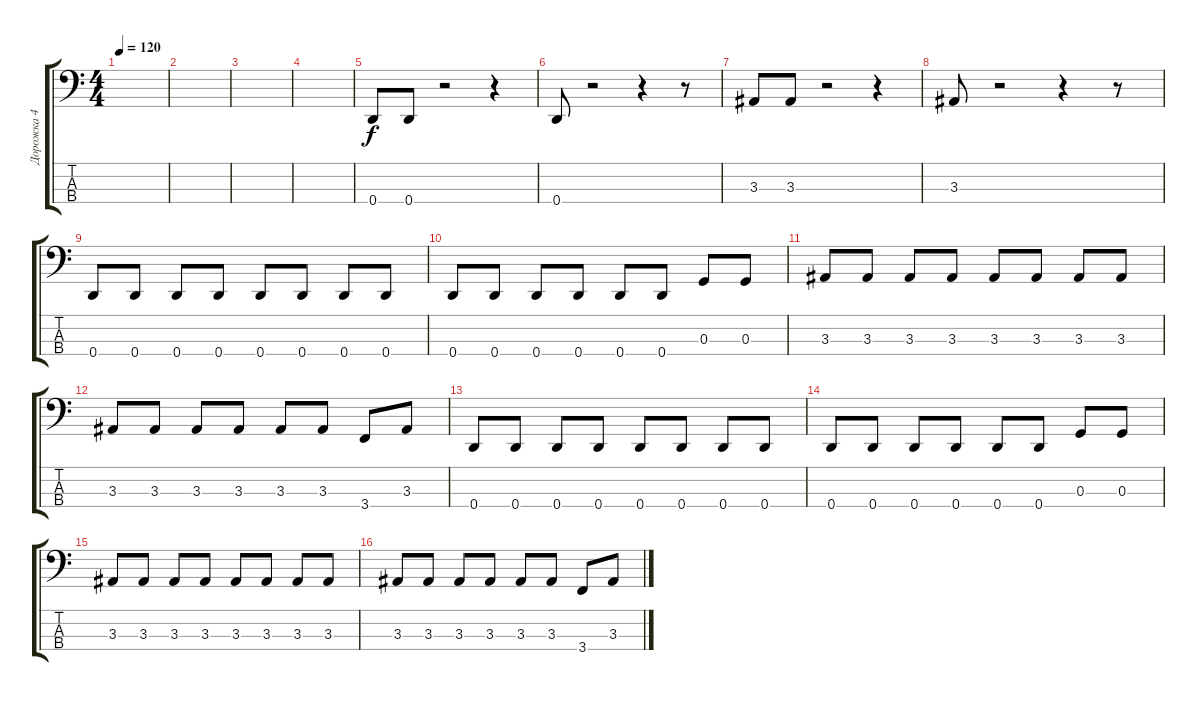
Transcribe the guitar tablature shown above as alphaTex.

\track ("Дорожка 4" "Дорожка 4") {instrument electricbasspick}
\staff {score tabs}
\tuning (F2 C2 G1 D1) {hide}
\ts (4 4)
\tempo 120
\clef f4
\ks c
|
|
|
|
0.4.8 0.4.8 r.2 r.4 |
0.4.8 r.2 r.4 r.8 |
3.3.8 3.3.8 r.2 r.4 |
3.3.8 r.2 r.4 r.8 |
0.4.8 0.4.8 0.4.8 0.4.8 0.4.8 0.4.8 0.4.8 0.4.8 |
0.4.8 0.4.8 0.4.8 0.4.8 0.4.8 0.4.8 0.3.8 0.3.8 |
3.3.8 3.3.8 3.3.8 3.3.8 3.3.8 3.3.8 3.3.8 3.3.8 |
3.3.8 3.3.8 3.3.8 3.3.8 3.3.8 3.3.8 3.4.8 3.3.8 |
0.4.8 0.4.8 0.4.8 0.4.8 0.4.8 0.4.8 0.4.8 0.4.8 |
0.4.8 0.4.8 0.4.8 0.4.8 0.4.8 0.4.8 0.3.8 0.3.8 |
3.3.8 3.3.8 3.3.8 3.3.8 3.3.8 3.3.8 3.3.8 3.3.8 |
3.3.8 3.3.8 3.3.8 3.3.8 3.3.8 3.3.8 3.4.8 3.3.8
